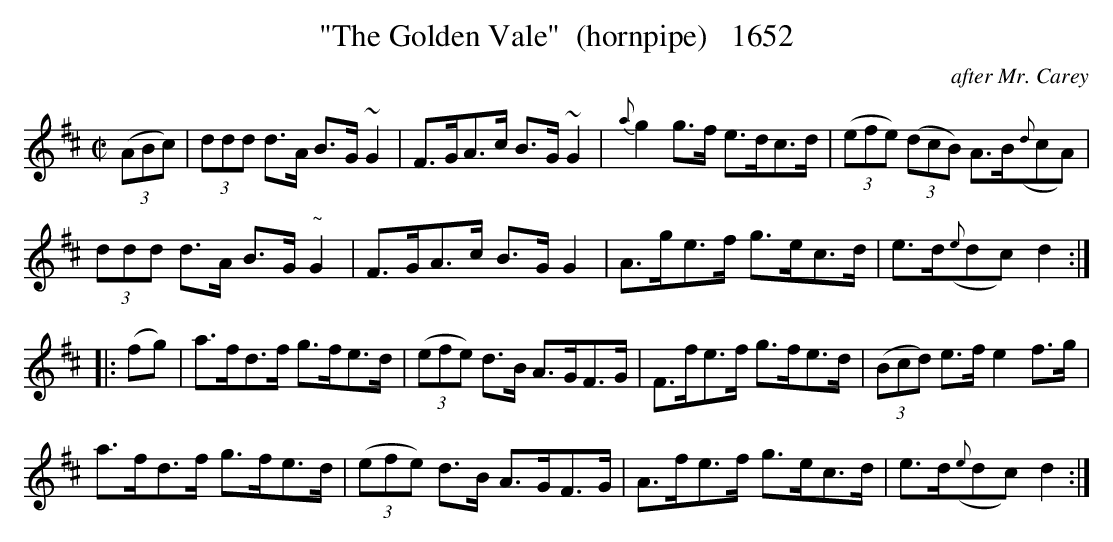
X:1
T:"The Golden Vale"  (hornpipe)   1652
C:after Mr. Carey
BRENNAN July 2003 (HTTP://WWW.SOSYOURMOM.COM)
M:C|
L:1/8
K:D
(3(ABc)| (3ddd d3/2A/2 B3/2G/2~G2|F3/2G/2A3/2c/2 B3/2G/2~G2|{a}g2g3/2f/2 e3/2d/2c3/2d/2|(3(efe) (3(dcB) A3/2B/2({d}cA)|
(3ddd d3/2A/2 B3/2G/2"^~"G2|F3/2G/2A3/2c/2 B3/2G/2 G2|A3/2g/2e3/2f/2 g3/2e/2c3/2d/2|e3/2d/2({e}dc) d2:|
|:(fg)|a3/2f/2d3/2f/2 g3/2f/2e3/2d/2|(3(efe) d3/2B/2 A3/2G/2F3/2G/2|F3/2f/2e3/2f/2 g3/2f/2e3/2d/2|(3(Bcd) e3/2f/2 e2f3/2g/2|
a3/2f/2d3/2f/2 g3/2f/2e3/2d/2|(3(efe) d3/2B/2 A3/2G/2F3/2G/2|A3/2f/2e3/2f/2 g3/2e/2c3/2d/2|e3/2d/2({e}dc) d2:|
